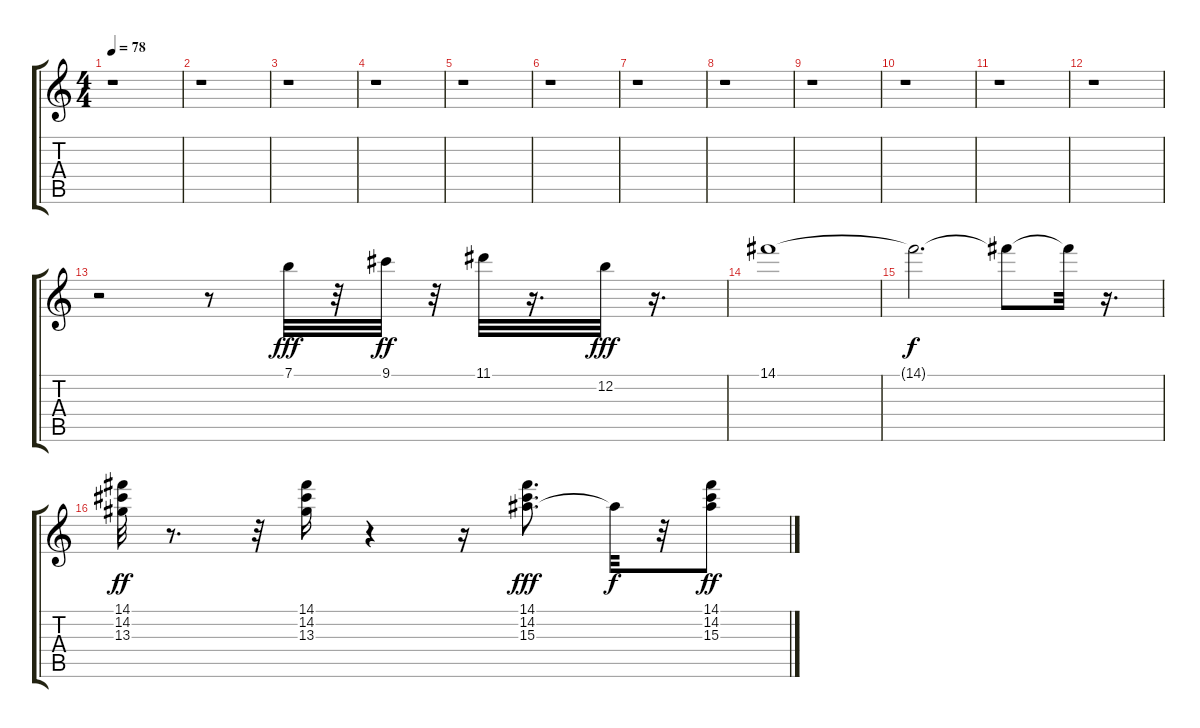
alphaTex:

\track "" {instrument overdrivenguitar}
\staff {score tabs}
\tuning (E4 B3 G3 D3 A2 E2) {hide}
\ts (4 4)
\tempo 78
\clef g2
\ks c
r.1{dy fff} |
r.1 |
r.1 |
r.1 |
r.1 |
r.1 |
r.1 |
r.1 |
r.1 |
r.1 |
r.1 |
r.1 |
r.2 r.8 7.1.32 r.32 9.1.32{dy ff} r.32 11.1.32 r.16{d} 12.2.32{dy fff} r.16{d} |
14.1.1 |
14.1{t}.2{d dy f} 14.1{t}.8 14.1{t}.32 r.16{d} |
(14.1 14.2 13.3).32{dy ff} r.8{d} r.32 (14.1 14.2 13.3).16 r.4 r.16 (14.1 14.2 15.3).8{d dy fff} 15.3{t}.32{dy f} r.32 (14.1 14.2 15.3).8{dy ff}
